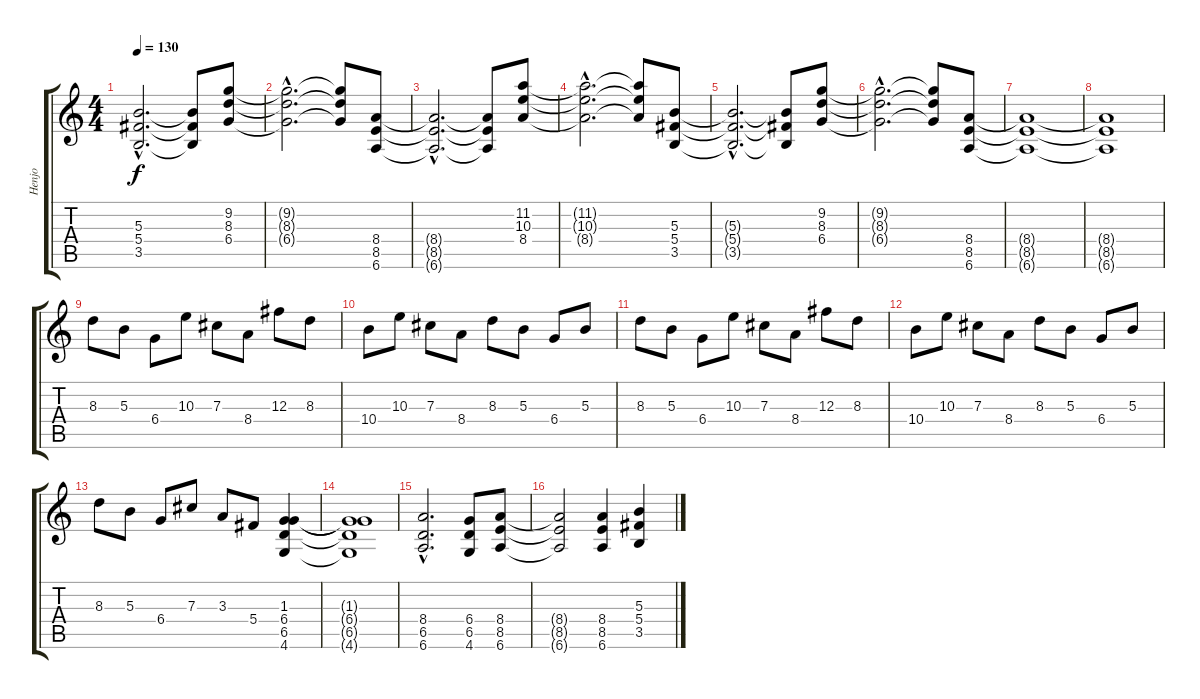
\track ("Henjo" "Henjo") {instrument distortionguitar}
\staff {score tabs}
\tuning (Eb4 Bb3 Gb3 Db3 Ab2 Eb2) {hide}
\ts (4 4)
\tempo 130
\clef g2
\ks c
(5.3{hac} 5.4{hac} 3.5{hac}).2{d dy f volume 16} (5.3{t} 5.4{t} 3.5{t}).8 (9.2 8.3 6.4).8 |
(9.2{hac t} 8.3{hac t} 6.4{hac t}).2{d} (9.2{t} 8.3{t} 6.4{t}).8 (8.4 8.5 6.6).8 |
(8.4{hac t} 8.5{hac t} 6.6{hac t}).2{d} (8.4{t} 8.5{t} 6.6{t}).8 (11.2 10.3 8.4).8 |
(11.2{hac t} 10.3{hac t} 8.4{hac t}).2{d} (11.2{t} 10.3{t} 8.4{t}).8 (5.3 5.4 3.5).8 |
(5.3{hac t} 5.4{hac t} 3.5{hac t}).2{d} (5.3{t} 5.4{t} 3.5{t}).8 (9.2 8.3 6.4).8 |
(9.2{hac t} 8.3{hac t} 6.4{hac t}).2{d} (9.2{t} 8.3{t} 6.4{t}).8 (8.4 8.5 6.6).8 |
(8.4{t} 8.5{t} 6.6{t}).1 |
(8.4{t} 8.5{t} 6.6{t}).1 |
8.3.8 5.3.8 6.4.8 10.3.8 7.3.8 8.4.8 12.3.8 8.3.8 |
10.4.8 10.3.8 7.3.8 8.4.8 8.3.8 5.3.8 6.4.8 5.3.8 |
8.3.8 5.3.8 6.4.8 10.3.8 7.3.8 8.4.8 12.3.8 8.3.8 |
10.4.8 10.3.8 7.3.8 8.4.8 8.3.8 5.3.8 6.4.8 5.3.8 |
8.3.8 5.3.8 6.4.8 7.3.8 3.3.8 5.4.8 (1.3 6.4 6.5 4.6).4 |
(1.3{t} 6.4{t} 6.5{t} 4.6{t}).1 |
(8.4{hac} 6.5{hac} 6.6{hac}).2{d} (6.4 6.5 4.6).8 (8.4 8.5 6.6).8 |
(8.4{t} 8.5{t} 6.6{t}).2 (8.4 8.5 6.6).4 (5.3 5.4 3.5).4
